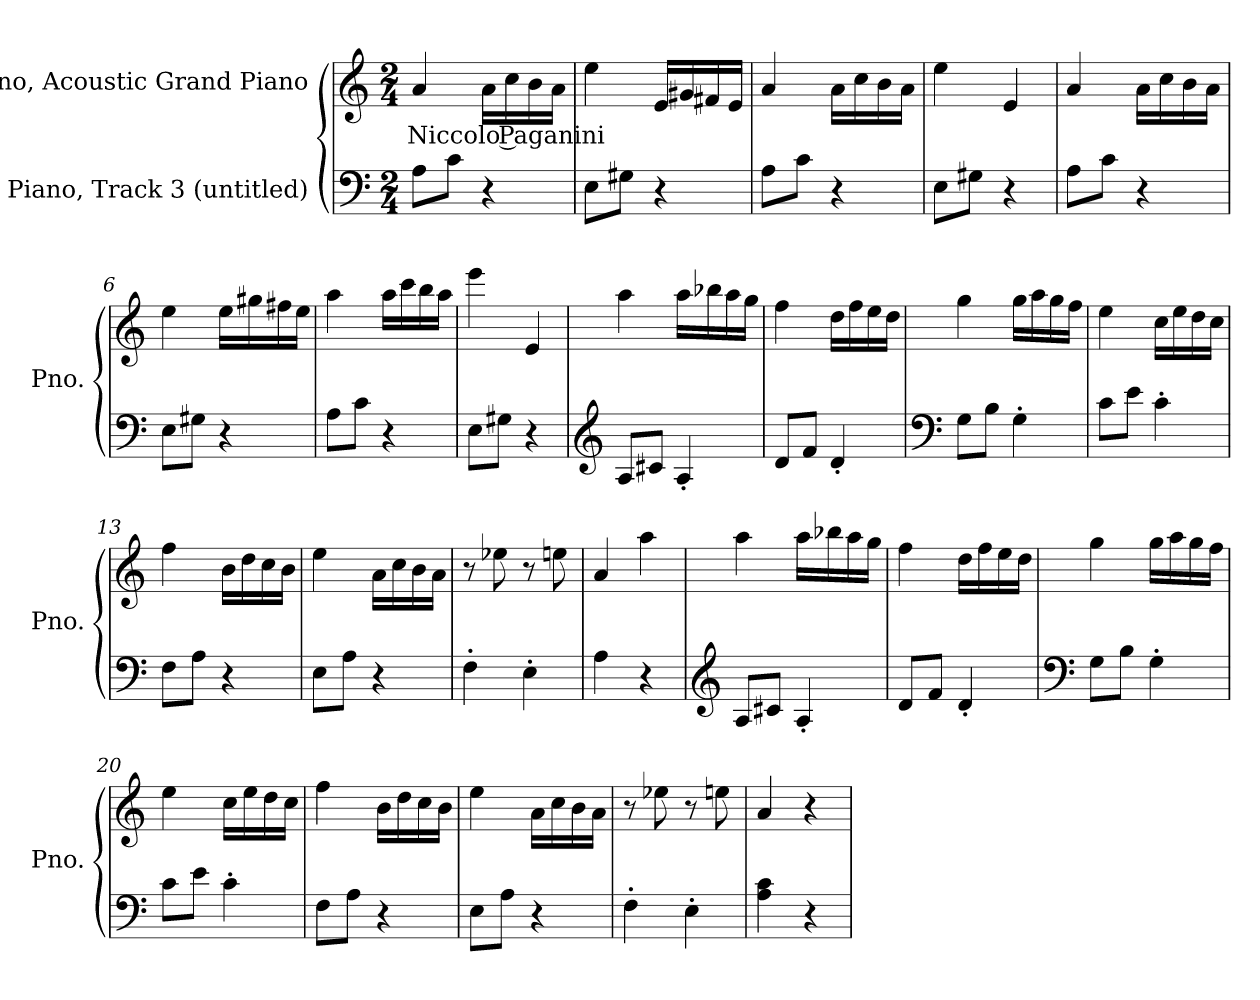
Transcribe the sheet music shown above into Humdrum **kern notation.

**kern	**kern	**text
*part2	*part1	*part1
*staff2	*staff1	*staff1
*I"Piano, Track 3 (untitled)	*I"Piano, Acoustic Grand Piano	*
*I'Pno.	*I'Pno.	*
*clefF4	*clefG2	*
*k[]	*k[]	*
*M2/4	*M2/4	*
*MM110	*MM110	*
=1	=1	=1
!	!	!LO:LY:b
8A\L	4a/	Niccolo Paganini
8c\J	.	.
4r	16a\LL	.
.	16cc\	.
.	16b\	.
.	16a\JJ	.
=2	=2	=2
8E\L	4ee\	.
8G#X\J	.	.
4r	16e/LL	.
.	16g#X/	.
.	16f#X/	.
.	16e/JJ	.
=3	=3	=3
8A\L	4a/	.
8c\J	.	.
4r	16a\LL	.
.	16cc\	.
.	16b\	.
.	16a\JJ	.
!!LO:LB:g=z
=4	=4	=4
8E\L	4ee\	.
8G#X\J	.	.
4r	4e/	.
=5	=5	=5
8A\L	4a/	.
8c\J	.	.
4r	16a\LL	.
.	16cc\	.
.	16b\	.
.	16a\JJ	.
=6	=6	=6
8E\L	4ee\	.
8G#X\J	.	.
4r	16ee\LL	.
.	16gg#X\	.
.	16ff#X\	.
.	16ee\JJ	.
=7	=7	=7
8A\L	4aa\	.
8c\J	.	.
4r	16aa\LL	.
.	16ccc\	.
.	16bb\	.
.	16aa\JJ	.
=8	=8	=8
8E\L	4eee\	.
8G#X\J	.	.
4r	4e/	.
!!LO:LB:g=z
=9	=9	=9
*clefG2	*	*
8A/L	4aa\	.
8c#X/J	.	.
4A'/	16aa\LL	.
.	16bb-X\	.
.	16aa\	.
.	16gg\JJ	.
=10	=10	=10
8d/L	4ff\	.
8f/J	.	.
4d'/	16dd\LL	.
.	16ff\	.
.	16ee\	.
.	16dd\JJ	.
=11	=11	=11
*clefF4	*	*
8G\L	4gg\	.
8B\J	.	.
4G'\	16gg\LL	.
.	16aa\	.
.	16gg\	.
.	16ff\JJ	.
=12	=12	=12
8c\L	4ee\	.
8e\J	.	.
4c'\	16cc\LL	.
.	16ee\	.
.	16dd\	.
.	16cc\JJ	.
=13	=13	=13
8F\L	4ff\	.
8A\J	.	.
4r	16b\LL	.
.	16dd\	.
.	16cc\	.
.	16b\JJ	.
!!LO:LB:g=z
=14	=14	=14
8E\L	4ee\	.
8A\J	.	.
4r	16a\LL	.
.	16cc\	.
.	16b\	.
.	16a\JJ	.
=15	=15	=15
4F'\	8r	.
.	8ee-X\	.
4E'\	8r	.
.	8een\	.
=16	=16	=16
4A\	4a/	.
4r	4aa\	.
=17	=17	=17
*clefG2	*	*
8A/L	4aa\	.
8c#X/J	.	.
4A'/	16aa\LL	.
.	16bb-X\	.
.	16aa\	.
.	16gg\JJ	.
=18	=18	=18
8d/L	4ff\	.
8f/J	.	.
4d'/	16dd\LL	.
.	16ff\	.
.	16ee\	.
.	16dd\JJ	.
=19	=19	=19
*clefF4	*	*
8G\L	4gg\	.
8B\J	.	.
4G'\	16gg\LL	.
.	16aa\	.
.	16gg\	.
.	16ff\JJ	.
!!LO:LB:g=z
=20	=20	=20
8c\L	4ee\	.
8e\J	.	.
4c'\	16cc\LL	.
.	16ee\	.
.	16dd\	.
.	16cc\JJ	.
=21	=21	=21
8F\L	4ff\	.
8A\J	.	.
4r	16b\LL	.
.	16dd\	.
.	16cc\	.
.	16b\JJ	.
=22	=22	=22
8E\L	4ee\	.
8A\J	.	.
4r	16a\LL	.
.	16cc\	.
.	16b\	.
.	16a\JJ	.
=23	=23	=23
4F'\	8r	.
.	8ee-X\	.
4E'\	8r	.
.	8een\	.
=24	=24	=24
4A\ 4c\	4a/	.
4r	4r	.
=	=	=
*-	*-	*-
